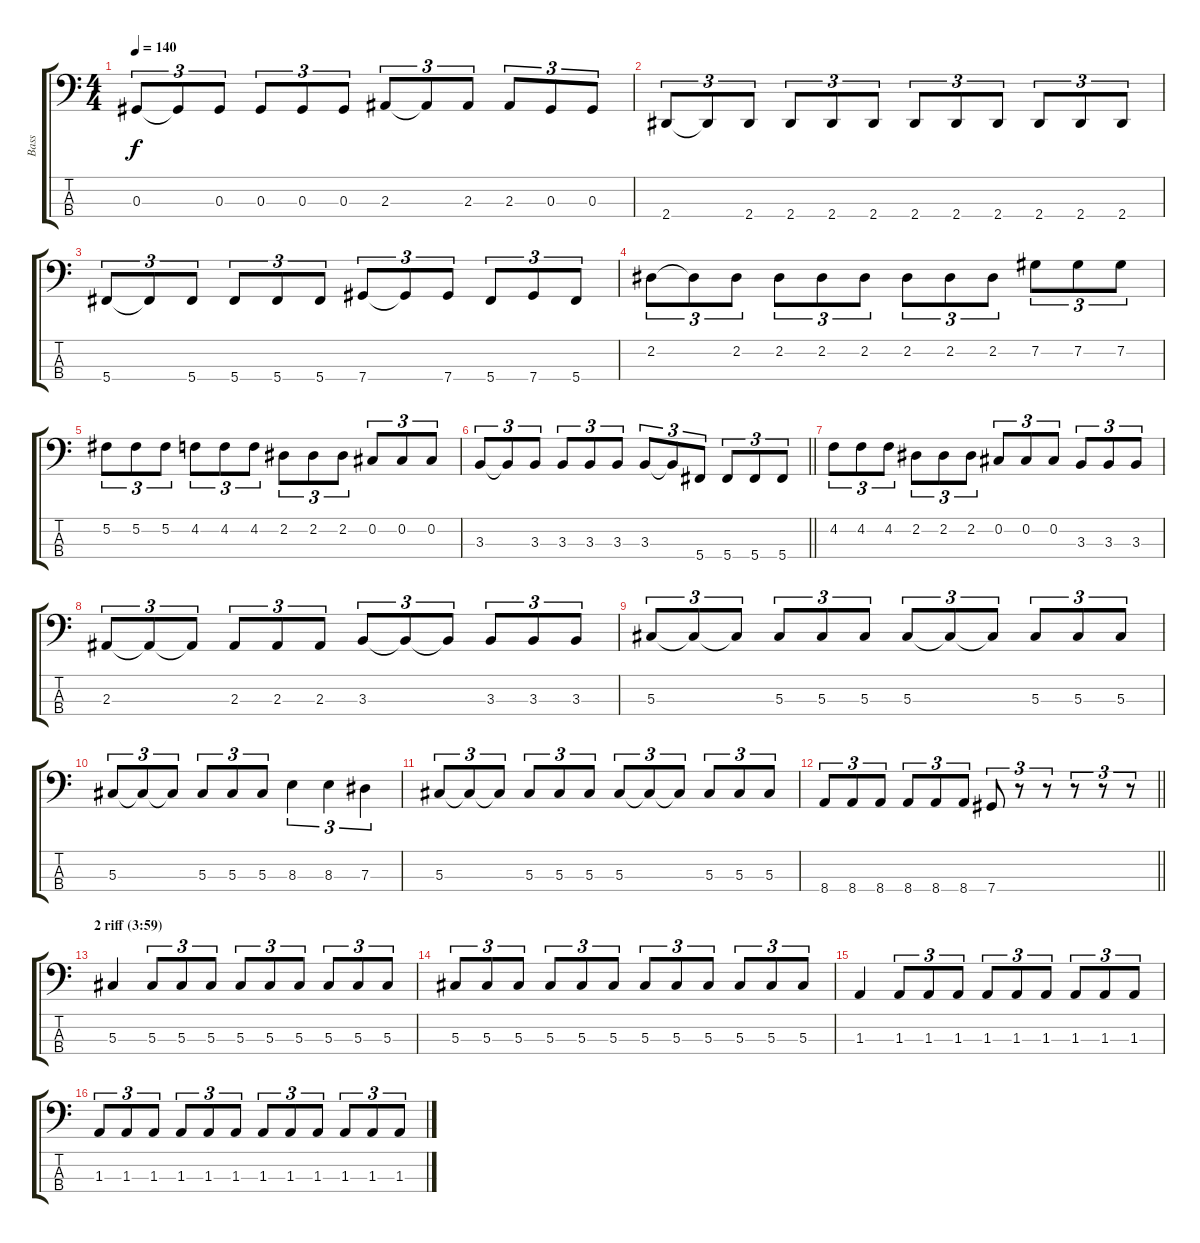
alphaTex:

\track ("Bass" "Bass") {instrument electricbassfinger}
\staff {score tabs}
\tuning (Gb2 Db2 Ab1 Db1) {hide}
\ts (4 4)
\tempo 140
\clef f4
\ks c
0.3.8{tu (3 2) dy f} 0.3{t}.8{tu (3 2)} 0.3.8{tu (3 2)} 0.3.8{tu (3 2)} 0.3.8{tu (3 2)} 0.3.8{tu (3 2)} 2.3.8{tu (3 2)} 2.3{t}.8{tu (3 2)} 2.3.8{tu (3 2)} 2.3.8{tu (3 2)} 0.3.8{tu (3 2)} 0.3.8{tu (3 2)} |
2.4.8{tu (3 2)} 2.4{t}.8{tu (3 2)} 2.4.8{tu (3 2)} 2.4.8{tu (3 2)} 2.4.8{tu (3 2)} 2.4.8{tu (3 2)} 2.4.8{tu (3 2)} 2.4.8{tu (3 2)} 2.4.8{tu (3 2)} 2.4.8{tu (3 2)} 2.4.8{tu (3 2)} 2.4.8{tu (3 2)} |
5.4.8{tu (3 2)} 5.4{t}.8{tu (3 2)} 5.4.8{tu (3 2)} 5.4.8{tu (3 2)} 5.4.8{tu (3 2)} 5.4.8{tu (3 2)} 7.4.8{tu (3 2)} 7.4{t}.8{tu (3 2)} 7.4.8{tu (3 2)} 5.4.8{tu (3 2)} 7.4.8{tu (3 2)} 5.4.8{tu (3 2)} |
2.2.8{tu (3 2)} 2.2{t}.8{tu (3 2)} 2.2.8{tu (3 2)} 2.2.8{tu (3 2)} 2.2.8{tu (3 2)} 2.2.8{tu (3 2)} 2.2.8{tu (3 2)} 2.2.8{tu (3 2)} 2.2.8{tu (3 2)} 7.2.8{tu (3 2)} 7.2.8{tu (3 2)} 7.2.8{tu (3 2)} |
5.2.8{tu (3 2)} 5.2.8{tu (3 2)} 5.2.8{tu (3 2)} 4.2.8{tu (3 2)} 4.2.8{tu (3 2)} 4.2.8{tu (3 2)} 2.2.8{tu (3 2)} 2.2.8{tu (3 2)} 2.2.8{tu (3 2)} 0.2.8{tu (3 2)} 0.2.8{tu (3 2)} 0.2.8{tu (3 2)} |
\barLineRight lightlight
3.3.8{tu (3 2)} 3.3{t}.8{tu (3 2)} 3.3.8{tu (3 2)} 3.3.8{tu (3 2)} 3.3.8{tu (3 2)} 3.3.8{tu (3 2)} 3.3.8{tu (3 2)} 3.3{t}.8{tu (3 2)} 5.4.8{tu (3 2)} 5.4.8{tu (3 2)} 5.4.8{tu (3 2)} 5.4.8{tu (3 2)} |
\section ("" "")
4.2.8{tu (3 2)} 4.2.8{tu (3 2)} 4.2.8{tu (3 2)} 2.2.8{tu (3 2)} 2.2.8{tu (3 2)} 2.2.8{tu (3 2)} 0.2.8{tu (3 2)} 0.2.8{tu (3 2)} 0.2.8{tu (3 2)} 3.3.8{tu (3 2)} 3.3.8{tu (3 2)} 3.3.8{tu (3 2)} |
2.3.8{tu (3 2)} 2.3{t}.8{tu (3 2)} 2.3{t}.8{tu (3 2)} 2.3.8{tu (3 2)} 2.3.8{tu (3 2)} 2.3.8{tu (3 2)} 3.3.8{tu (3 2)} 3.3{t}.8{tu (3 2)} 3.3{t}.8{tu (3 2)} 3.3.8{tu (3 2)} 3.3.8{tu (3 2)} 3.3.8{tu (3 2)} |
5.3.8{tu (3 2)} 5.3{t}.8{tu (3 2)} 5.3{t}.8{tu (3 2)} 5.3.8{tu (3 2)} 5.3.8{tu (3 2)} 5.3.8{tu (3 2)} 5.3.8{tu (3 2)} 5.3{t}.8{tu (3 2)} 5.3{t}.8{tu (3 2)} 5.3.8{tu (3 2)} 5.3.8{tu (3 2)} 5.3.8{tu (3 2)} |
5.3.8{tu (3 2)} 5.3{t}.8{tu (3 2)} 5.3{t}.8{tu (3 2)} 5.3.8{tu (3 2)} 5.3.8{tu (3 2)} 5.3.8{tu (3 2)} 8.3.4{tu (3 2)} 8.3.4{tu (3 2)} 7.3.4{tu (3 2)} |
5.3.8{tu (3 2)} 5.3{t}.8{tu (3 2)} 5.3{t}.8{tu (3 2)} 5.3.8{tu (3 2)} 5.3.8{tu (3 2)} 5.3.8{tu (3 2)} 5.3.8{tu (3 2)} 5.3{t}.8{tu (3 2)} 5.3{t}.8{tu (3 2)} 5.3.8{tu (3 2)} 5.3.8{tu (3 2)} 5.3.8{tu (3 2)} |
\barLineRight lightlight
8.4.8{tu (3 2)} 8.4.8{tu (3 2)} 8.4.8{tu (3 2)} 8.4.8{tu (3 2)} 8.4.8{tu (3 2)} 8.4.8{tu (3 2)} 7.4.8{tu (3 2)} r.8{tu (3 2)} r.8{tu (3 2)} r.8{tu (3 2)} r.8{tu (3 2)} r.8{tu (3 2)} |
\section ("" "2 riff (3:59)")
5.3.4 5.3.8{tu (3 2)} 5.3.8{tu (3 2)} 5.3.8{tu (3 2)} 5.3.8{tu (3 2)} 5.3.8{tu (3 2)} 5.3.8{tu (3 2)} 5.3.8{tu (3 2)} 5.3.8{tu (3 2)} 5.3.8{tu (3 2)} |
5.3.8{tu (3 2)} 5.3.8{tu (3 2)} 5.3.8{tu (3 2)} 5.3.8{tu (3 2)} 5.3.8{tu (3 2)} 5.3.8{tu (3 2)} 5.3.8{tu (3 2)} 5.3.8{tu (3 2)} 5.3.8{tu (3 2)} 5.3.8{tu (3 2)} 5.3.8{tu (3 2)} 5.3.8{tu (3 2)} |
1.3.4 1.3.8{tu (3 2)} 1.3.8{tu (3 2)} 1.3.8{tu (3 2)} 1.3.8{tu (3 2)} 1.3.8{tu (3 2)} 1.3.8{tu (3 2)} 1.3.8{tu (3 2)} 1.3.8{tu (3 2)} 1.3.8{tu (3 2)} |
1.3.8{tu (3 2)} 1.3.8{tu (3 2)} 1.3.8{tu (3 2)} 1.3.8{tu (3 2)} 1.3.8{tu (3 2)} 1.3.8{tu (3 2)} 1.3.8{tu (3 2)} 1.3.8{tu (3 2)} 1.3.8{tu (3 2)} 1.3.8{tu (3 2)} 1.3.8{tu (3 2)} 1.3.8{tu (3 2)}
